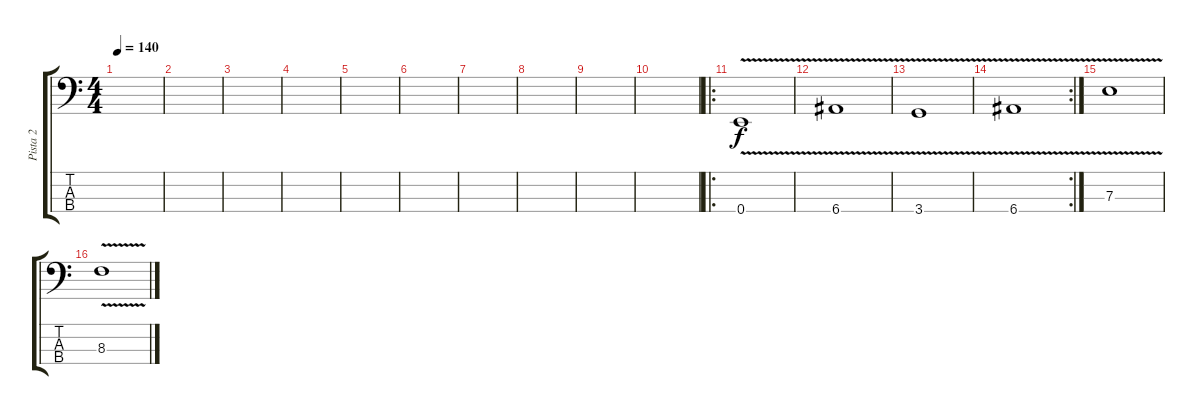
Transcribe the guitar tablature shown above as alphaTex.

\track ("Pista 2" "Pista 2") {instrument electricbassfinger}
\staff {score tabs}
\tuning (G2 D2 A1 E1) {hide}
\ts (4 4)
\tempo 140
\clef f4
\ks c
|
|
|
|
|
|
|
|
|
|
\ro
0.4{v}.1 |
6.4{v}.1 |
3.4{v}.1 |
\rc 2
6.4{v}.1 |
7.3{v}.1 |
8.3{v}.1
